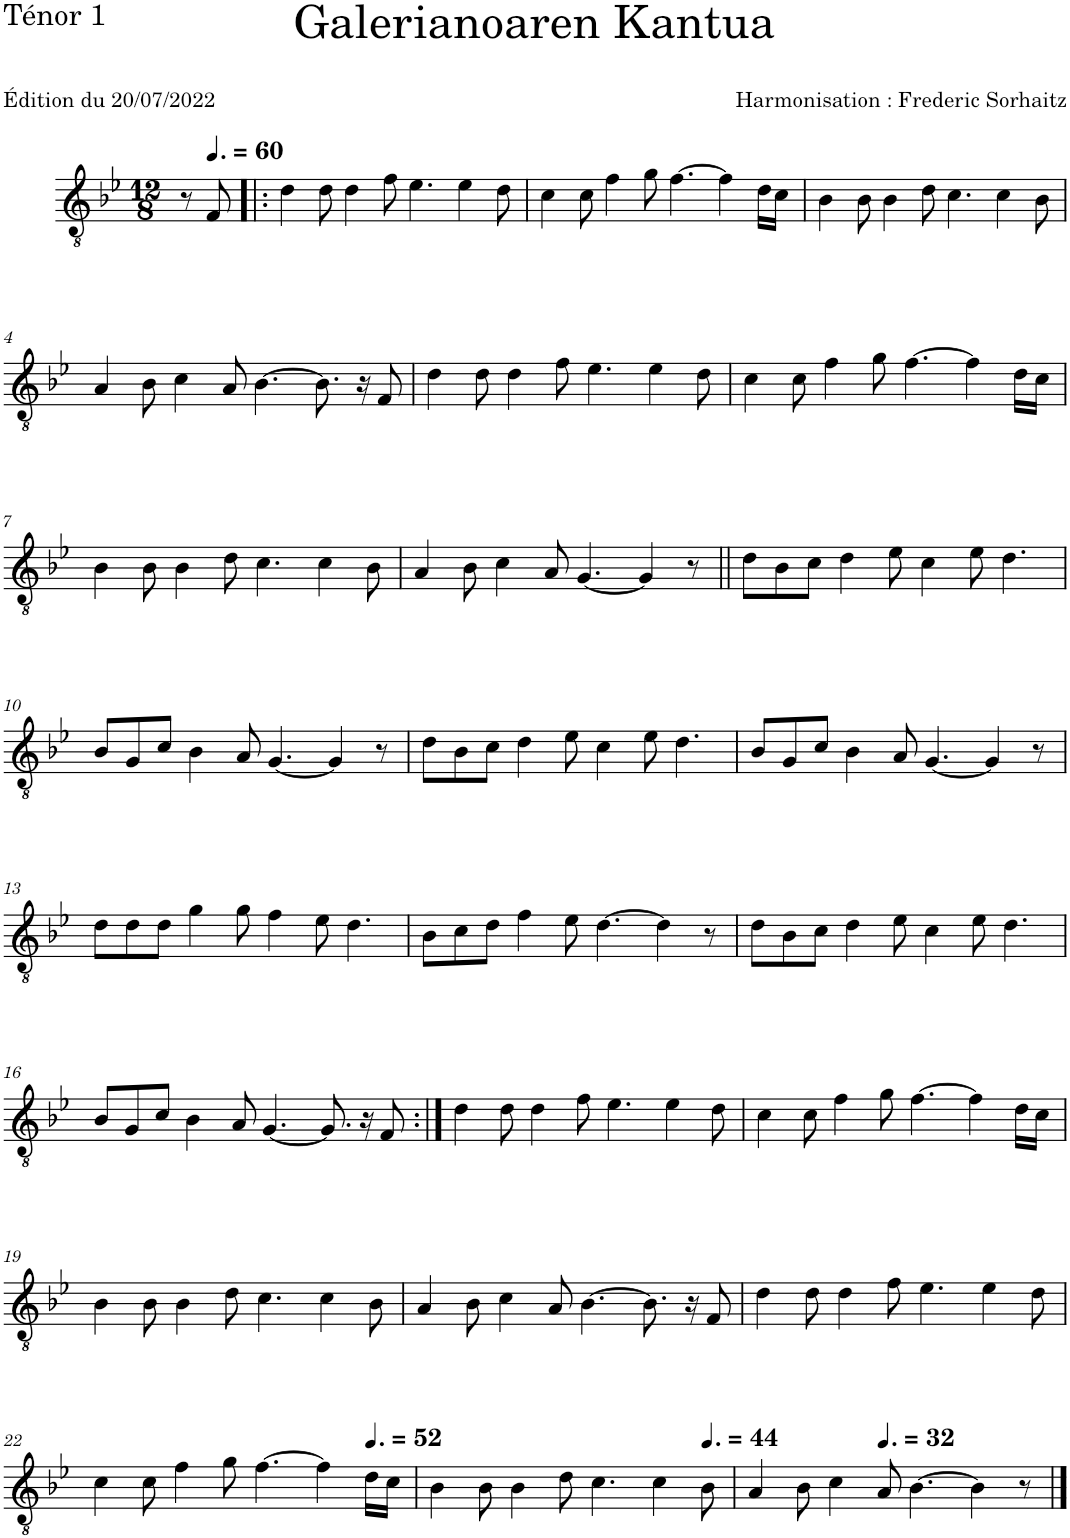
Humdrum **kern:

**kern
*part1
*staff1
*I"Ténor 1
*I'T.1
*clefGv2
*k[b-e-]
*M12/8
=
8r
*MM90
8F/
=1!|:
4d\
8d\
4d\
8f\
4.e-\
4e-\
8d\
=2
4c\
8c\
4f\
8g\
[4.f\
4f\]
16d\LL
16c\JJ
=3
4B-\
8B-\
4B-\
8d\
4.c\
4c\
8B-\
!!LO:LB:g=z
=4
4A/
8B-\
4c\
8A/
[4.B-\
8.B-\]
16r
8F/
=5
4d\
8d\
4d\
8f\
4.e-\
4e-\
8d\
=6
4c\
8c\
4f\
8g\
[4.f\
4f\]
16d\LL
16c\JJ
!!LO:LB:g=z
=7
4B-\
8B-\
4B-\
8d\
4.c\
4c\
8B-\
=8
4A/
8B-\
4c\
8A/
[4.G/
4G/]
8r
=9||
8d\L
8B-\
8c\J
4d\
8e-\
4c\
8e-\
4.d\
!!LO:LB:g=z
=10
8B-/L
8G/
8c/J
4B-\
8A/
[4.G/
4G/]
8r
=11
8d\L
8B-\
8c\J
4d\
8e-\
4c\
8e-\
4.d\
=12
8B-/L
8G/
8c/J
4B-\
8A/
[4.G/
4G/]
8r
!!LO:LB:g=z
=13
8d\L
8d\
8d\J
4g\
8g\
4f\
8e-\
4.d\
=14
8B-\L
8c\
8d\J
4f\
8e-\
[4.d\
4d\]
8r
=15
8d\L
8B-\
8c\J
4d\
8e-\
4c\
8e-\
4.d\
!!LO:LB:g=z
=16
8B-/L
8G/
8c/J
4B-\
8A/
[4.G/
8.G/]
16r
8F/
=17:|!
4d\
8d\
4d\
8f\
4.e-\
4e-\
8d\
=18
4c\
8c\
4f\
8g\
[4.f\
4f\]
16d\LL
16c\JJ
!!LO:LB:g=z
=19
4B-\
8B-\
4B-\
8d\
4.c\
4c\
8B-\
=20
4A/
8B-\
4c\
8A/
[4.B-\
8.B-\]
16r
8F/
=21
4d\
8d\
4d\
8f\
4.e-\
4e-\
8d\
!!LO:LB:g=z
=22
4c\
8c\
4f\
8g\
[4.f\
4f\]
*MM78
16d\LL
16c\JJ
=23
4B-\
8B-\
4B-\
8d\
4.c\
4c\
*MM66
8B-\
=24
4A/
8B-\
4c\
*MM48
8A/
[4.B-\
4B-\]
8r
==
*-
